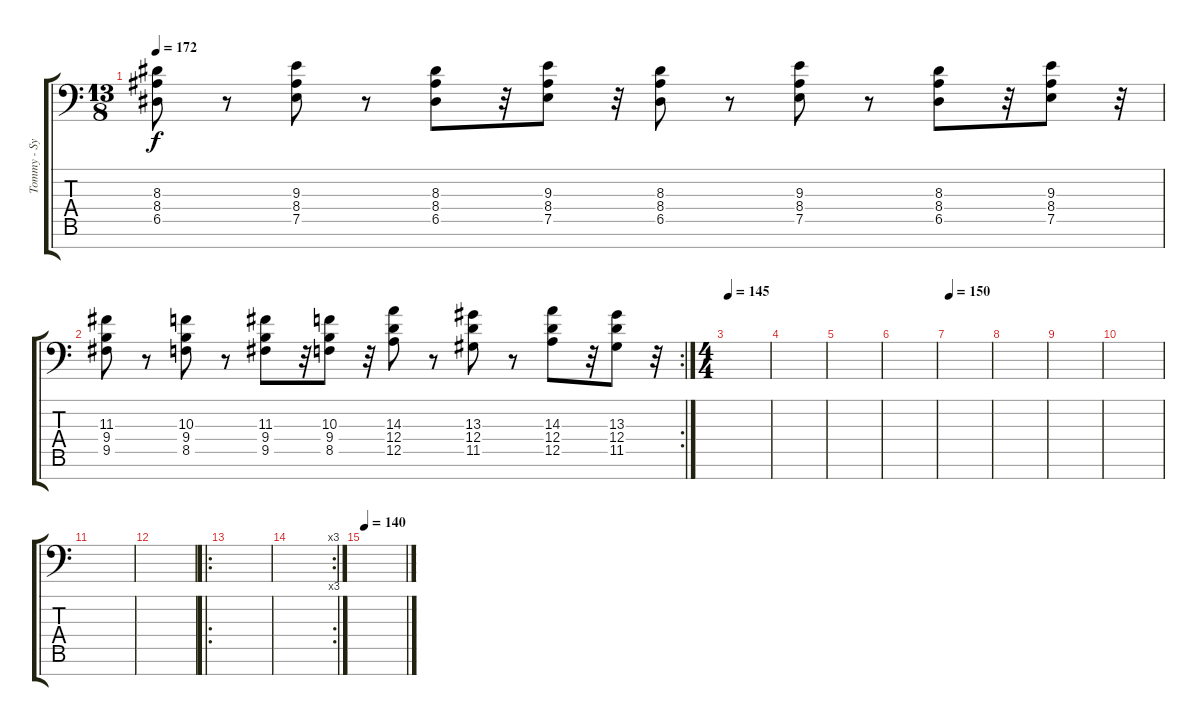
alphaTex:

\track ("Tommy - Synth" "Tommy - Sy") {instrument churchorgan}
\staff {score tabs}
\tuning (E4 B3 G3 D3 A2 E2 B0) {hide}
\ts (13 8)
\tempo 172
\clef f4
\ks c
(8.3 8.4 6.5).8{dy f} r.8 (9.3 8.4 7.5).8 r.8 (8.3 8.4 6.5).8 r.32 (9.3 8.4 7.5).8 r.32 (8.3 8.4 6.5).8 r.8 (9.3 8.4 7.5).8 r.8 (8.3 8.4 6.5).8 r.32 (9.3 8.4 7.5).8 r.32 |
\rc 2
(11.3 9.4 9.5).8 r.8 (10.3 9.4 8.5).8 r.8 (11.3 9.4 9.5).8 r.32 (10.3 9.4 8.5).8 r.32 (14.3 12.4 12.5).8 r.8 (13.3 12.4 11.5).8 r.8 (14.3 12.4 12.5).8 r.32 (13.3 12.4 11.5).8 r.32 |
\ts (4 4)
\tempo 145
|
|
|
|
\tempo 150
|
|
|
|
|
|
\ro
|
\rc 3
|
\tempo 140
